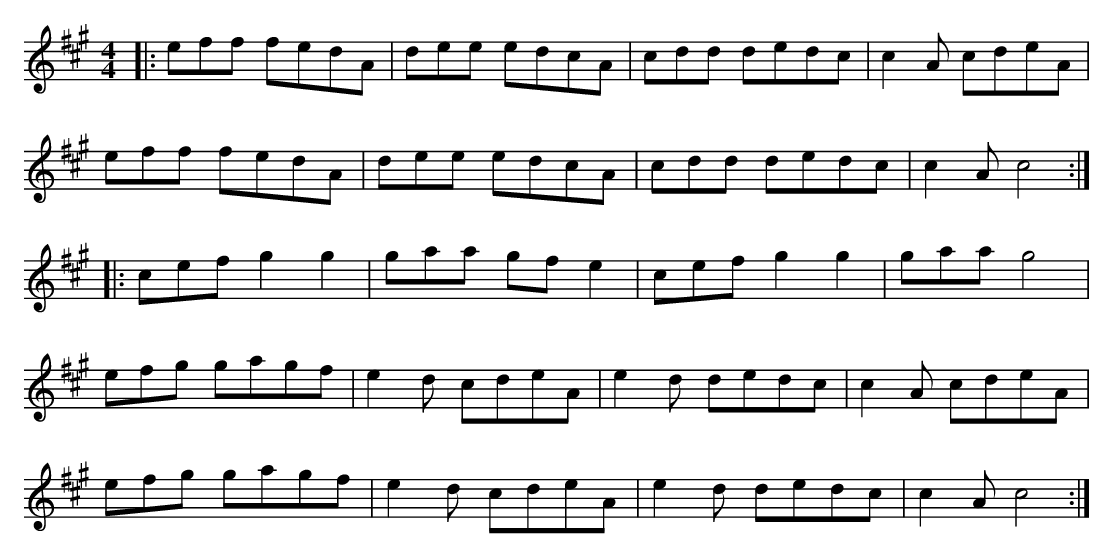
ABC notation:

X:1
M:4/4
K:A
|:eff fedA|dee edcA|cdd dedc|c2A cdeA|
eff fedA|dee edcA|cdd dedc|c2A c4:|
|:cef g2g2|gaa gfe2|cef g2g2|gaa g4|
efg gagf|e2d cdeA|e2d dedc|c2A cdeA|
efg gagf|e2d cdeA|e2d dedc|c2A c4:|
